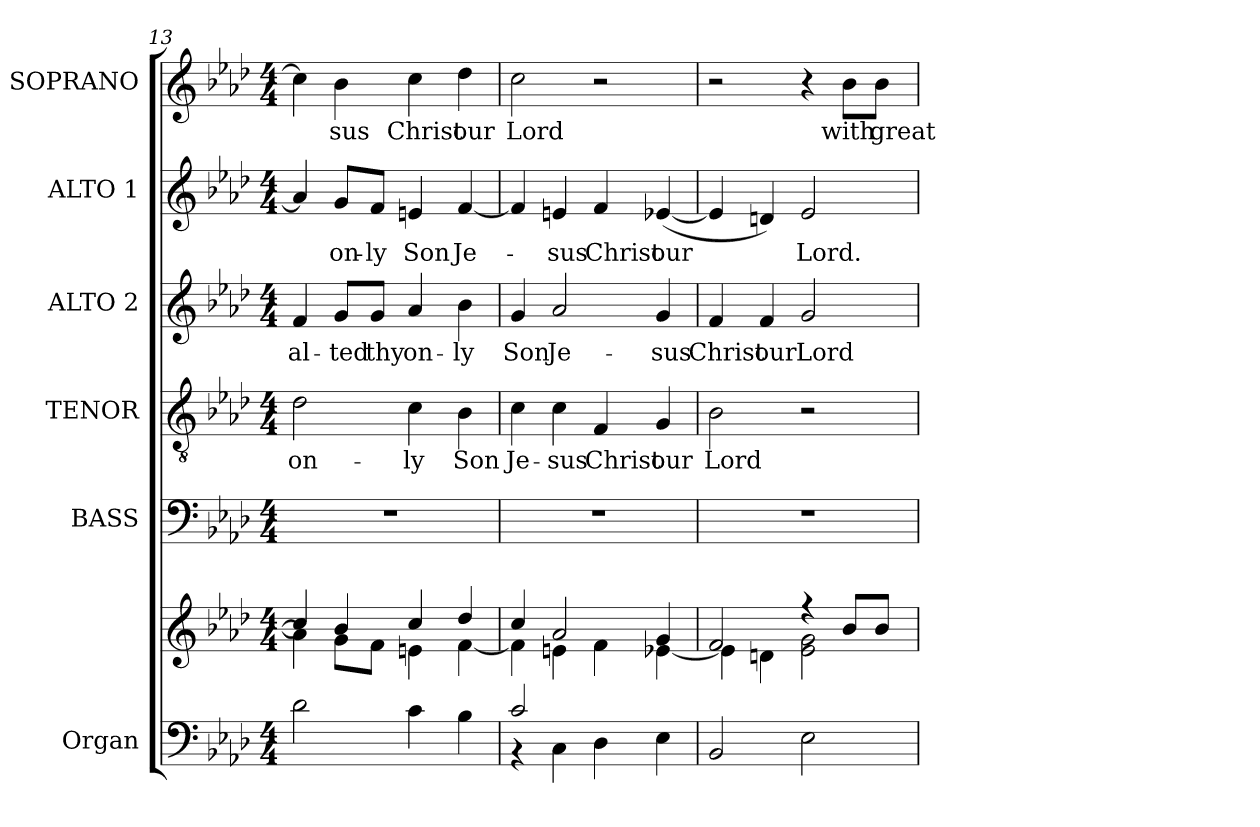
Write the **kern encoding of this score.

**kern	**kern	**kern	**kern	**text	**kern	**text	**kern	**text	**kern	**text
*part6	*part6	*part5	*part4	*part4	*part3	*part3	*part2	*part2	*part1	*part1
*staff7	*staff6	*staff5	*staff4	*staff4	*staff3	*staff3	*staff2	*staff2	*staff1	*staff1
*I"Organ	*	*I"BASS	*I"TENOR	*	*I"ALTO 2	*	*I"ALTO 1	*	*I"SOPRANO	*
*I'Org.	*	*I'B.	*I'T.	*	*I'A2.	*	*I'A1.	*	*I'S.	*
*clefF4	*clefG2	*clefF4	*clefGv2	*	*clefG2	*	*clefG2	*	*clefG2	*
*	*	*	*ITrd7c12	*	*	*	*	*	*	*
*k[b-e-a-d-]	*k[b-e-a-d-]	*k[b-e-a-d-]	*k[b-e-a-d-]	*	*k[b-e-a-d-]	*	*k[b-e-a-d-]	*	*k[b-e-a-d-]	*
*f:	*f:	*f:	*f:	*	*f:	*	*f:	*	*f:	*
*M4/4	*M4/4	*M4/4	*M4/4	*	*M4/4	*	*M4/4	*	*M4/4	*
=13	=13	=13	=13	=13	=13	=13	=13	=13	=13	=13
*^	*^	*	*	*	*	*	*	*	*	*
!	!	!	!	!	!	!LO:LY:b:color=#000000	!	!	!	!	!	!
!	!	!	!	!	!	!	!	!LO:LY:b:color=#000000	!	!	!	!
1ryy	2d-i\	4cci/]	4a-i\]	1r	2D-i\	on-	4fi/	-al-	4a-i/]	.	4cci\]	.
!	!	!	!	!	!	!	!	!LO:LY:b:color=#000000	!	!	!	!
!	!	!	!	!	!	!	!	!	!	!LO:LY:b:color=#000000	!	!
!	!	!	!	!	!	!	!	!	!	!	!	!LO:LY:b:color=#000000
.	.	4b-i/	8gi\L	.	.	.	8gi/L	-ted	8gi/L	-on-	4b-i\	-sus
!	!	!	!	!	!	!	!	!LO:LY:b:color=#000000	!	!	!	!
!	!	!	!	!	!	!	!	!	!	!LO:LY:b:color=#000000	!	!
.	.	.	8fi\J	.	.	.	8gi/J	thy	8fi/J	-ly	.	.
!	!	!	!	!	!	!LO:LY:b:color=#000000	!	!	!	!	!	!
!	!	!	!	!	!	!	!	!LO:LY:b:color=#000000	!	!	!	!
!	!	!	!	!	!	!	!	!	!	!LO:LY:b:color=#000000	!	!
!	!	!	!	!	!	!	!	!	!	!	!	!LO:LY:b:color=#000000
.	4ci\	4cci/	4eni\	.	4Ci\	-ly	4a-i/	on-	4eni/	Son	4cci\	Christ
!	!	!	!	!	!	!LO:LY:b:color=#000000	!	!	!	!	!	!
!	!	!	!	!	!	!	!	!LO:LY:b:color=#000000	!	!	!	!
!	!	!	!	!	!	!	!	!	!	!LO:LY:b:color=#000000	!	!
!	!	!	!	!	!	!	!	!	!	!	!	!LO:LY:b:color=#000000
.	4B-i\	4dd-i/	[4fi\	.	4BB-i\	Son	4b-i\	-ly	[4fi/	Je-	4dd-i\	our
=14	=14	=14	=14	=14	=14	=14	=14	=14	=14	=14	=14	=14
!	!	!	!	!	!	!LO:LY:b:color=#000000	!	!	!	!	!	!
!	!	!	!	!	!	!	!	!LO:LY:b:color=#000000	!	!	!	!
!	!	!	!	!	!	!	!	!	!	!	!	!LO:LY:b:color=#000000
2ci/	4r	4cci/	4fi\]	1r	4Ci\	Je-	4gi/	Son	4fi/]	.	2cci\	Lord
!	!	!	!	!	!	!LO:LY:b:color=#000000	!	!	!	!	!	!
!	!	!	!	!	!	!	!	!LO:LY:b:color=#000000	!	!	!	!
!	!	!	!	!	!	!	!	!	!	!LO:LY:b:color=#000000	!	!
.	4Ci\	2a-i/	4eni\	.	4Ci\	-sus	2a-i/	Je-	4eni/	-sus	.	.
!	!	!	!	!	!	!LO:LY:b:color=#000000	!	!	!	!	!	!
!	!	!	!	!	!	!	!	!	!	!LO:LY:b:color=#000000	!	!
2ryy	4D-i\	.	4fi\	.	4FFi/	Christ	.	.	4fi/	Christ	2r	.
!	!	!	!	!	!	!LO:LY:b:color=#000000	!	!	!	!	!	!
!	!	!	!	!	!	!	!	!LO:LY:b:color=#000000	!	!	!	!
!	!	!	!	!	!	!	!	!	!	!LO:LY:b:color=#000000	!	!
.	4E-i\	4gi/	[4e-Xi\	.	4GGi/	our	4gi/	-sus	([4e-Xi/	our	.	.
=15	=15	=15	=15	=15	=15	=15	=15	=15	=15	=15	=15	=15
!	!	!	!	!	!	!LO:LY:b:color=#000000	!	!	!	!	!	!
!	!	!	!	!	!	!	!	!LO:LY:b:color=#000000	!	!	!	!
1ryy	2BB-i/	2fi/	4e-i\]	1r	2BB-i\	Lord	4fi/	Christ	4e-i/]	.	2r	.
!	!	!	!	!	!	!	!	!LO:LY:b:color=#000000	!	!	!	!
.	.	.	4dni\	.	.	.	4fi/	our	4dni/)	.	.	.
!	!	!	!	!	!	!	!	!LO:LY:b:color=#000000	!	!	!	!
!	!	!	!	!	!	!	!	!	!	!LO:LY:b:color=#000000	!	!
.	2E-i\	4r	2e-i\ 2gi	.	2r	.	2gi/	Lord	2e-i/	Lord.	4r	.
!	!	!	!	!	!	!	!	!	!	!	!	!LO:LY:b:color=#000000
.	.	8b-i/L	.	.	.	.	.	.	.	.	8b-i\L	with
!	!	!	!	!	!	!	!	!	!	!	!	!LO:LY:b:color=#000000
.	.	8b-i/J	.	.	.	.	.	.	.	.	8b-i\J	great
*v	*v	*	*	*	*	*	*	*	*	*	*	*
*	*v	*v	*	*	*	*	*	*	*	*	*
=	=	=	=	=	=	=	=	=	=	=
*-	*-	*-	*-	*-	*-	*-	*-	*-	*-	*-
